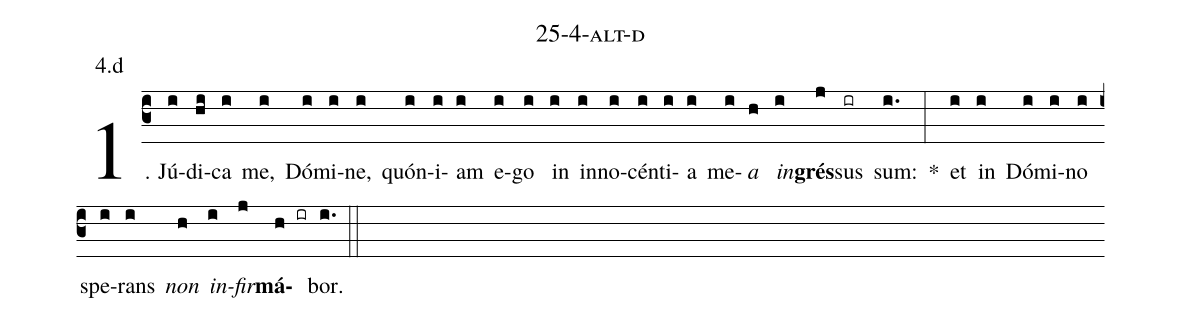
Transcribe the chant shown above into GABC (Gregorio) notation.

name: 25-4-alt-d;
annotation: 4.d;
%%
(c3)1. Jú(i)di(hi)ca(i) me,(i) Dó(i)mi(i)ne,(i) quón(i)i(i)am(i) e(i)go(i) in(i) in(i)no(i)cén(i)ti(i)a(i) me(i)<i>a</i>(h) <i>in</i>(i)<b>grés</b>(j)sus(ir) sum:(i.) *(:) et(i) in(i) Dó(i)mi(i)no(i) spe(i)rans(i) <i>non</i>(h) <i>in</i>(i)<i>fir</i>(j)<b>má</b>(h ir)bor.(i.) (::)
